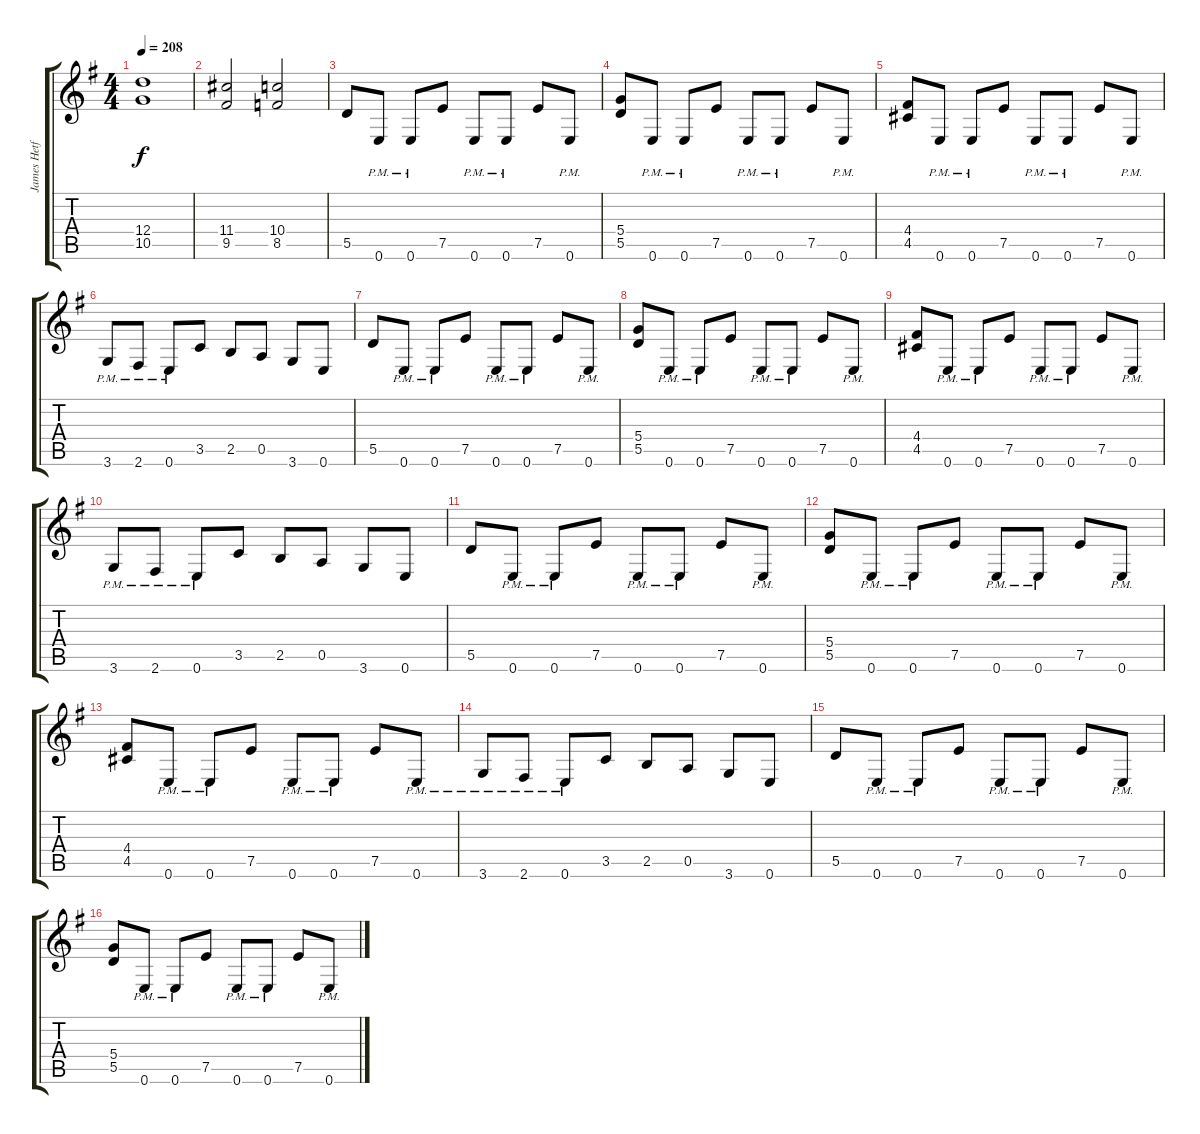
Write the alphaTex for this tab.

\track ("James Hetfield" "James Hetf") {instrument distortionguitar}
\staff {score tabs}
\tuning (E4 B3 G3 D3 A2 E2) {hide}
\ts (4 4)
\tempo 208
\clef g2
\ks eminor
(12.4 10.5).1{dy f} |
(11.4 9.5).2 (10.4 8.5).2 |
5.5.8 0.6{pm}.8 0.6{pm}.8 7.5.8 0.6{pm}.8 0.6{pm}.8 7.5.8 0.6{pm}.8 |
(5.4 5.5).8 0.6{pm}.8 0.6{pm}.8 7.5.8 0.6{pm}.8 0.6{pm}.8 7.5.8 0.6{pm}.8 |
(4.4 4.5).8 0.6{pm}.8 0.6{pm}.8 7.5.8 0.6{pm}.8 0.6{pm}.8 7.5.8 0.6{pm}.8 |
3.6{pm}.8 2.6{pm}.8 0.6{pm}.8 3.5.8 2.5.8 0.5.8 3.6.8 0.6.8 |
5.5.8 0.6{pm}.8 0.6{pm}.8 7.5.8 0.6{pm}.8 0.6{pm}.8 7.5.8 0.6{pm}.8 |
(5.4 5.5).8 0.6{pm}.8 0.6{pm}.8 7.5.8 0.6{pm}.8 0.6{pm}.8 7.5.8 0.6{pm}.8 |
(4.4 4.5).8 0.6{pm}.8 0.6{pm}.8 7.5.8 0.6{pm}.8 0.6{pm}.8 7.5.8 0.6{pm}.8 |
3.6{pm}.8 2.6{pm}.8 0.6{pm}.8 3.5.8 2.5.8 0.5.8 3.6.8 0.6.8 |
5.5.8 0.6{pm}.8 0.6{pm}.8 7.5.8 0.6{pm}.8 0.6{pm}.8 7.5.8 0.6{pm}.8 |
(5.4 5.5).8 0.6{pm}.8 0.6{pm}.8 7.5.8 0.6{pm}.8 0.6{pm}.8 7.5.8 0.6{pm}.8 |
(4.4 4.5).8 0.6{pm}.8 0.6{pm}.8 7.5.8 0.6{pm}.8 0.6{pm}.8 7.5.8 0.6{pm}.8 |
3.6{pm}.8 2.6{pm}.8 0.6{pm}.8 3.5.8 2.5.8 0.5.8 3.6.8 0.6.8 |
5.5.8 0.6{pm}.8 0.6{pm}.8 7.5.8 0.6{pm}.8 0.6{pm}.8 7.5.8 0.6{pm}.8 |
(5.4 5.5).8 0.6{pm}.8 0.6{pm}.8 7.5.8 0.6{pm}.8 0.6{pm}.8 7.5.8 0.6{pm}.8
